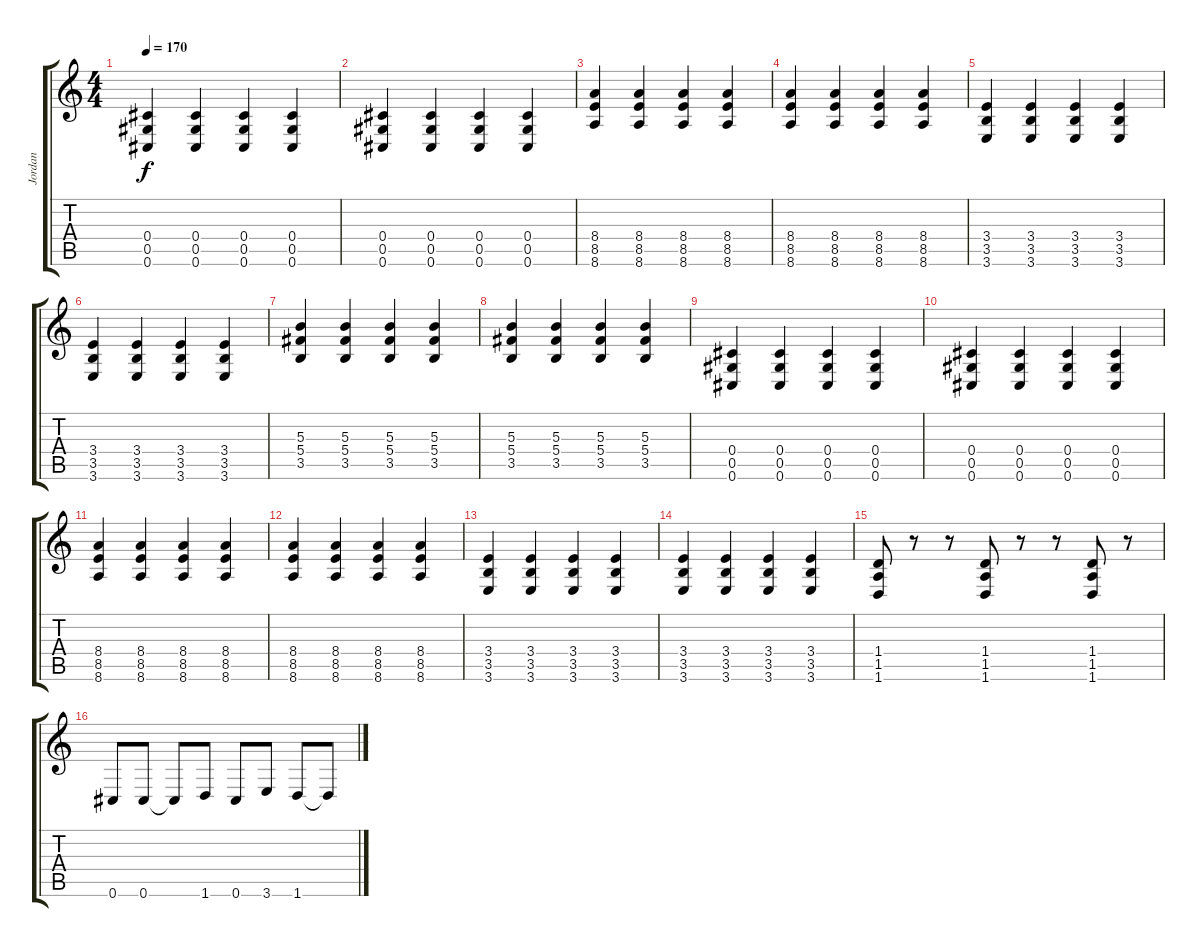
\track ("Jordan" "Jordan") {instrument distortionguitar}
\staff {score tabs}
\tuning (Eb4 Bb3 Gb3 Db3 Ab2 Db2) {hide}
\ts (4 4)
\tempo 170
\clef g2
\ks c
(0.4 0.5 0.6).4{dy f} (0.4 0.5 0.6).4 (0.4 0.5 0.6).4 (0.4 0.5 0.6).4 |
(0.4 0.5 0.6).4 (0.4 0.5 0.6).4 (0.4 0.5 0.6).4 (0.4 0.5 0.6).4 |
(8.4 8.5 8.6).4 (8.4 8.5 8.6).4 (8.4 8.5 8.6).4 (8.4 8.5 8.6).4 |
(8.4 8.5 8.6).4 (8.4 8.5 8.6).4 (8.4 8.5 8.6).4 (8.4 8.5 8.6).4 |
(3.4 3.5 3.6).4 (3.4 3.5 3.6).4 (3.4 3.5 3.6).4 (3.4 3.5 3.6).4 |
(3.4 3.5 3.6).4 (3.4 3.5 3.6).4 (3.4 3.5 3.6).4 (3.4 3.5 3.6).4 |
(5.3 5.4 3.5).4 (5.3 5.4 3.5).4 (5.3 5.4 3.5).4 (5.3 5.4 3.5).4 |
(5.3 5.4 3.5).4 (5.3 5.4 3.5).4 (5.3 5.4 3.5).4 (5.3 5.4 3.5).4 |
(0.4 0.5 0.6).4 (0.4 0.5 0.6).4 (0.4 0.5 0.6).4 (0.4 0.5 0.6).4 |
(0.4 0.5 0.6).4 (0.4 0.5 0.6).4 (0.4 0.5 0.6).4 (0.4 0.5 0.6).4 |
(8.4 8.5 8.6).4 (8.4 8.5 8.6).4 (8.4 8.5 8.6).4 (8.4 8.5 8.6).4 |
(8.4 8.5 8.6).4 (8.4 8.5 8.6).4 (8.4 8.5 8.6).4 (8.4 8.5 8.6).4 |
(3.4 3.5 3.6).4 (3.4 3.5 3.6).4 (3.4 3.5 3.6).4 (3.4 3.5 3.6).4 |
(3.4 3.5 3.6).4 (3.4 3.5 3.6).4 (3.4 3.5 3.6).4 (3.4 3.5 3.6).4 |
(1.4 1.5 1.6).8 r.8 r.8 (1.4 1.5 1.6).8 r.8 r.8 (1.4 1.5 1.6).8 r.8 |
0.6.8 0.6.8 0.6{t}.8 1.6.8 0.6.8 3.6.8 1.6.8 1.6{t}.8
